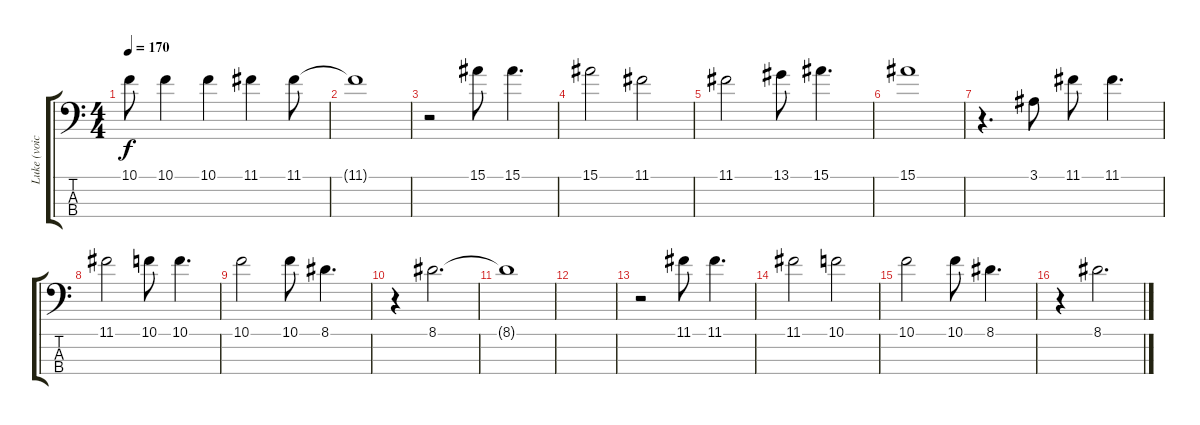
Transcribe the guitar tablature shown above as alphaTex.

\track ("Luke (voice)" "Luke (voic") {instrument fretlessbass}
\staff {score tabs}
\tuning (G2 D2 A1 E1) {hide}
\ts (4 4)
\tempo 170
\clef f4
\ks c
10.1.8{dy f} 10.1.4 10.1.4 11.1.4 11.1.8 |
11.1{t}.1 |
r.2 15.1.8 15.1.4{d} |
15.1.2 11.1.2 |
11.1.2 13.1.8 15.1.4{d} |
15.1.1 |
r.4{d} 3.1.8 11.1.8 11.1.4{d} |
11.1.2 10.1.8 10.1.4{d} |
10.1.2 10.1.8 8.1.4{d} |
r.4 8.1.2{d} |
8.1{t}.1 |
|
r.2 11.1.8 11.1.4{d} |
11.1.2 10.1.2 |
10.1.2 10.1.8 8.1.4{d} |
r.4 8.1.2{d}
